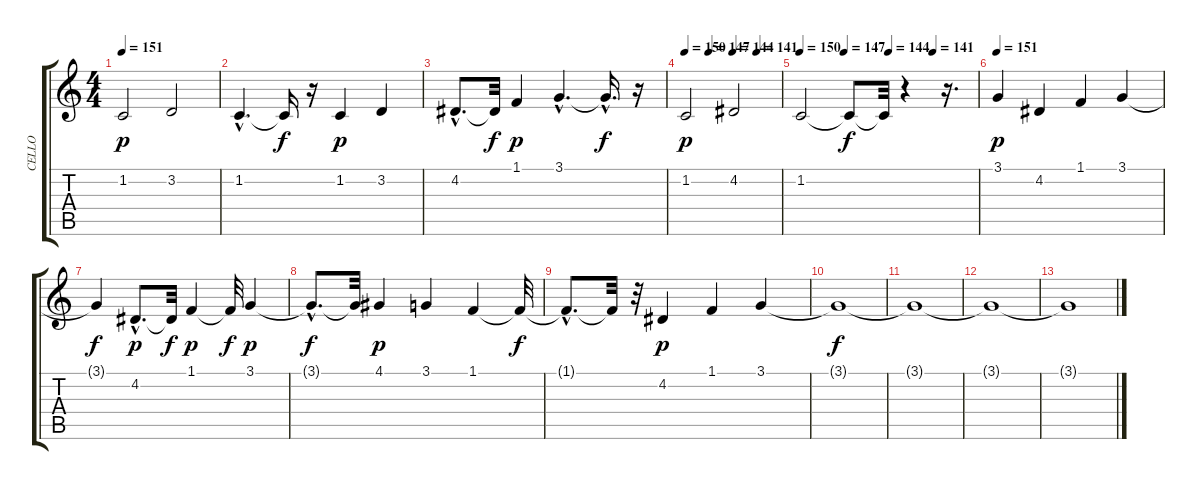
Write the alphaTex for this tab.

\track ("CELLO               " "CELLO     ") {instrument violin}
\staff {score tabs}
\tuning (E4 B3 G3 D3 A2 E2) {hide}
\ts (4 4)
\tempo 151
\clef g2
\ks c
1.2.2{dy p} 3.2.2 |
1.2{hac}.4{d} 1.2{t}.16{dy f} r.16 1.2.4{dy p} 3.2.4 |
4.2{hac}.8{d} 4.2{t}.32{dy f} 1.1.4{dy p} 3.1{hac}.4{d} 3.1{hac t}.16{d dy f} r.16 |
\tempo 150
\tempo (147 0.25)
\tempo (144 0.5)
\tempo (141 0.75)
1.2.2{dy p} 4.2.2 |
\tempo 150
\tempo (147 0.25)
\tempo (144 0.5)
\tempo (141 0.75)
1.2.2 1.2{t}.8{dy f} 1.2{t}.32 r.4 r.16{d} |
\tempo 151
3.1.4{dy p volume 6} 4.2.4{volume 10} 1.1.4{volume 12} 3.1.4{volume 12} |
3.1{t}.4{dy f} 4.2{hac}.8{d dy p volume 13} 4.2{t}.32{dy f} 1.1.4{dy p} 1.1{t}.32{dy f} 3.1.4{dy p} |
3.1{hac t}.8{d dy f} 3.1{t}.32 4.1.4{dy p volume 13} 3.1.4 1.1.4 1.1{t}.32{dy f} |
1.1{hac t}.8{d} 1.1{t}.32 r.32 4.2.4{dy p} 1.1.4 3.1.4 |
3.1{t}.1{dy f} |
3.1{t}.1 |
3.1{t}.1 |
3.1{t}.1
